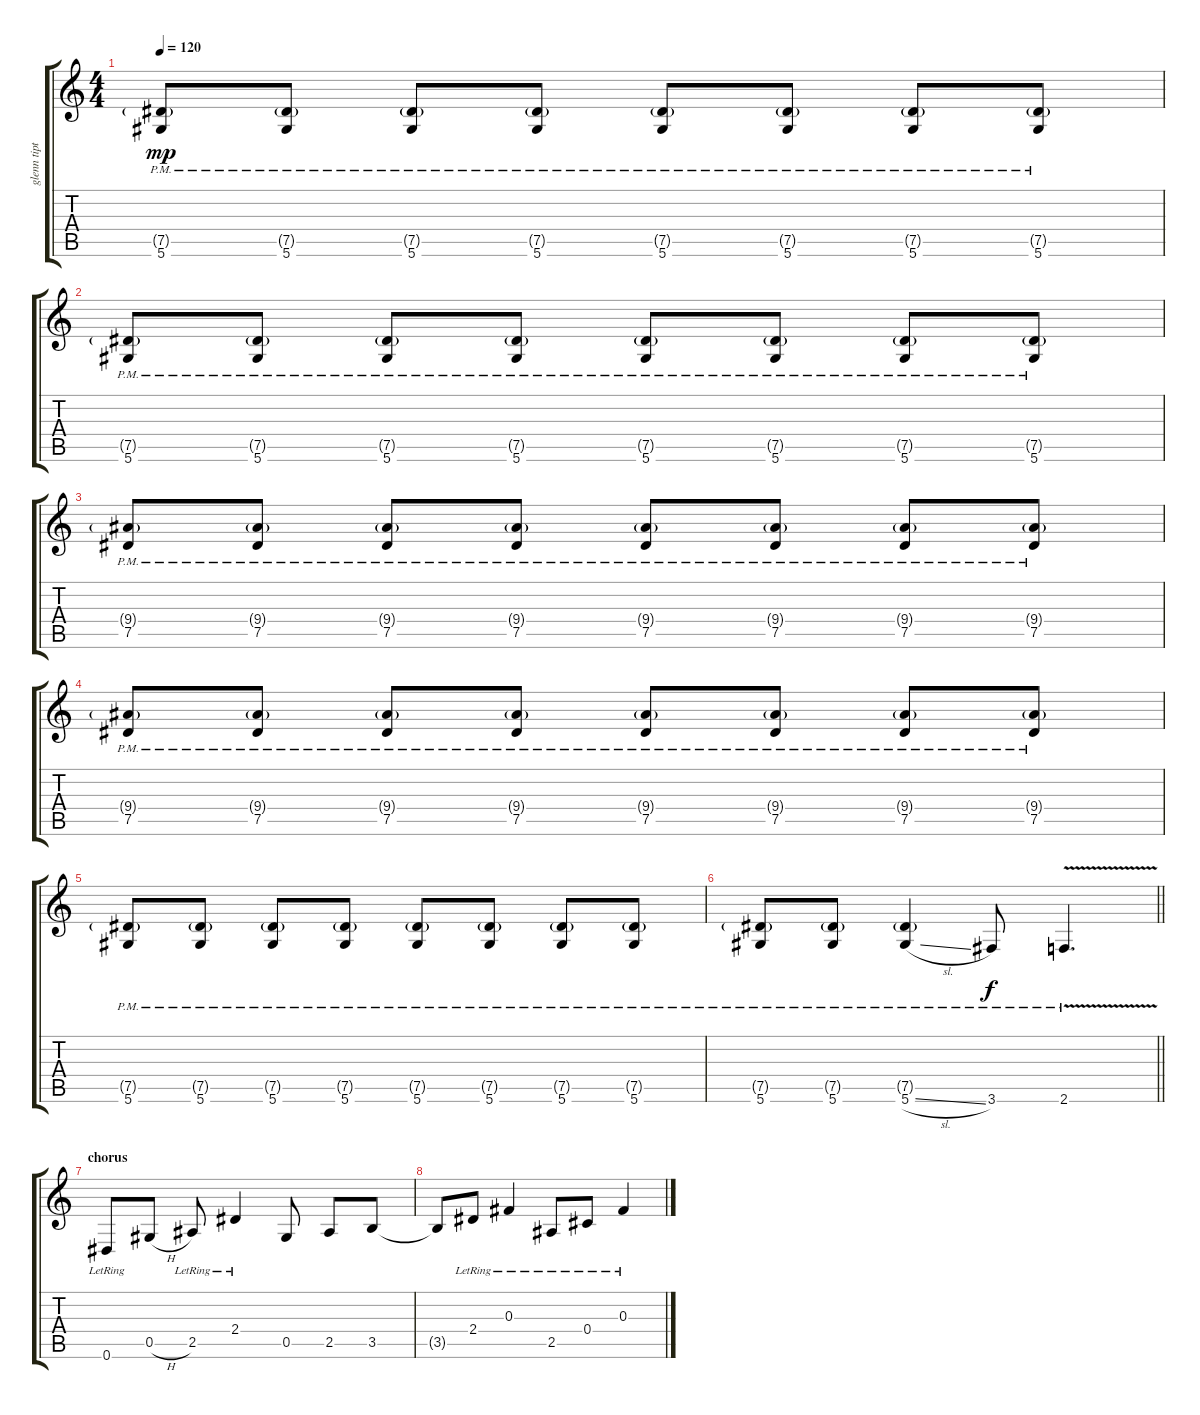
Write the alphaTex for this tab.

\track ("glenn tipton" "glenn tipt") {instrument acousticguitarsteel}
\staff {score tabs}
\tuning (Eb4 Bb3 Gb3 Db3 Ab2 Eb2) {hide}
\ts (4 4)
\tempo 120
\clef g2
\ks c
(7.5{g pm} 5.6{pm}).8{dy mp} (7.5{g pm} 5.6{pm}).8 (7.5{g pm} 5.6{pm}).8 (7.5{g pm} 5.6{pm}).8 (7.5{g pm} 5.6{pm}).8 (7.5{g pm} 5.6{pm}).8 (7.5{g pm} 5.6{pm}).8 (7.5{g pm} 5.6{pm}).8 |
(7.5{g pm} 5.6{pm}).8 (7.5{g pm} 5.6{pm}).8 (7.5{g pm} 5.6{pm}).8 (7.5{g pm} 5.6{pm}).8 (7.5{g pm} 5.6{pm}).8 (7.5{g pm} 5.6{pm}).8 (7.5{g pm} 5.6{pm}).8 (7.5{g pm} 5.6{pm}).8 |
(9.4{g} 7.5{pm}).8 (9.4{g} 7.5{pm}).8 (9.4{g} 7.5{pm}).8 (9.4{g} 7.5{pm}).8 (9.4{g} 7.5{pm}).8 (9.4{g} 7.5{pm}).8 (9.4{g} 7.5{pm}).8 (9.4{g} 7.5{pm}).8 |
(9.4{g} 7.5{pm}).8 (9.4{g} 7.5{pm}).8 (9.4{g} 7.5{pm}).8 (9.4{g} 7.5{pm}).8 (9.4{g} 7.5{pm}).8 (9.4{g} 7.5{pm}).8 (9.4{g} 7.5{pm}).8 (9.4{g} 7.5{pm}).8 |
(7.5{g pm} 5.6{pm}).8 (7.5{g pm} 5.6{pm}).8 (7.5{g pm} 5.6{pm}).8 (7.5{g pm} 5.6{pm}).8 (7.5{g pm} 5.6{pm}).8 (7.5{g pm} 5.6{pm}).8 (7.5{g pm} 5.6{pm}).8 (7.5{g pm} 5.6{pm}).8 |
\barLineRight lightlight
(7.5{g pm} 5.6{pm}).8 (7.5{g pm} 5.6{pm}).8 (7.5{g pm} 5.6{sl pm}).4 3.6{pm}.8{dy f} 2.6{v pm}.4{d} |
\section ("" "chorus")
0.6{lr}.8{volume 13} 0.5{h}.8 2.5{lr}.8 2.4{lr}.4 0.5.8 2.5.8 3.5.8 |
3.5{t}.8 2.4{lr}.8 0.3{lr}.4 2.5{lr}.8 0.4{lr}.8 0.3{lr}.4
